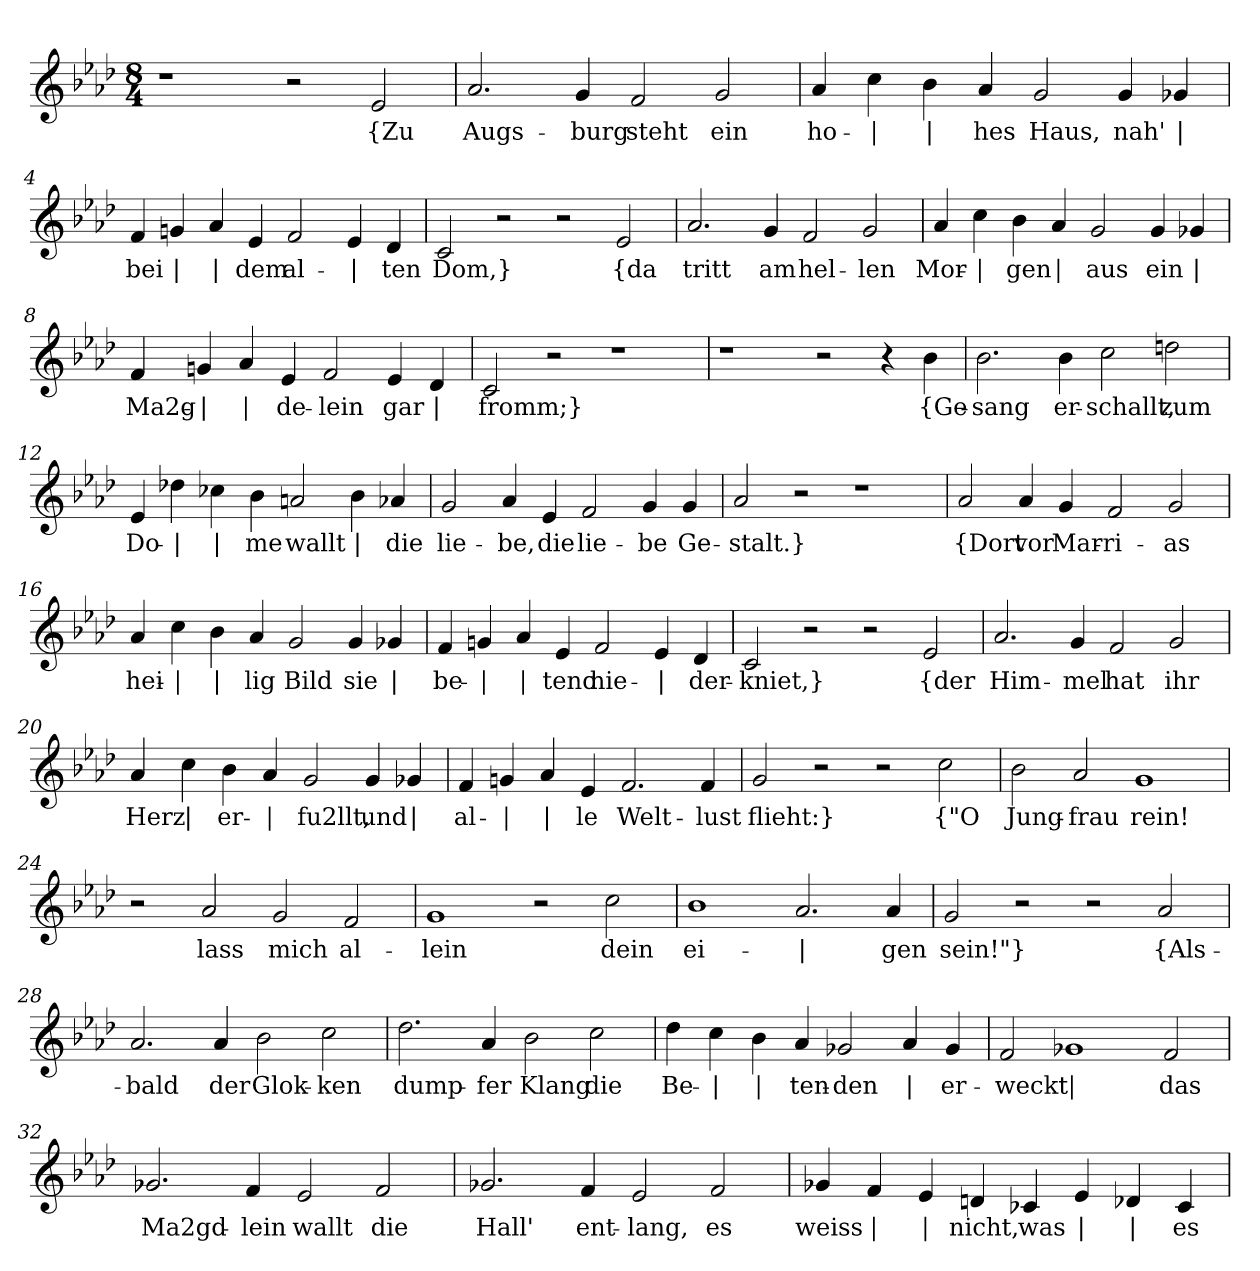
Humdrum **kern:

**kern	**text
*part1	*part1
*staff1	*staff1
*clefG2	*
*k[b-e-a-d-]	*
*M8/4	*
=1	=1
1r	.
2r	.
!	!LO:LY:b
2e-/	{Zu
=2	=2
!	!LO:LY:b
2.a-/	Augs-
!	!LO:LY:b
4g/	-burg
!	!LO:LY:b
2f/	steht
!	!LO:LY:b
2g/	ein
=3	=3
!	!LO:LY:b
4a-/	ho-
!	!LO:LY:b
4cc\	|
!	!LO:LY:b
4b-\	|
!	!LO:LY:b
4a-/	-hes
!	!LO:LY:b
2g/	Haus,
!	!LO:LY:b
4g/	nah'
!	!LO:LY:b
4g-X/	|
=4	=4
!	!LO:LY:b
4f/	bei
!	!LO:LY:b
4gn/	|
!	!LO:LY:b
4a-/	|
!	!LO:LY:b
4e-/	dem
!	!LO:LY:b
2f/	al-
!	!LO:LY:b
4e-/	|
!	!LO:LY:b
4d-/	-ten
!!LO:LB:g=z
=5	=5
!	!LO:LY:b
2c/	Dom,}
2r	.
2r	.
!	!LO:LY:b
2e-/	{da
=6	=6
!	!LO:LY:b
2.a-/	tritt
!	!LO:LY:b
4g/	am
!	!LO:LY:b
2f/	hel-
!	!LO:LY:b
2g/	-len
=7	=7
!	!LO:LY:b
4a-/	Mor-
!	!LO:LY:b
4cc\	|
!	!LO:LY:b
4b-\	-gen
!	!LO:LY:b
4a-/	|
!	!LO:LY:b
2g/	aus
!	!LO:LY:b
4g/	ein
!	!LO:LY:b
4g-X/	|
=8	=8
!	!LO:LY:b
4f/	Ma2g-
!	!LO:LY:b
4gn/	|
!	!LO:LY:b
4a-/	|
!	!LO:LY:b
4e-/	-de-
!	!LO:LY:b
2f/	-lein
!	!LO:LY:b
4e-/	gar
!	!LO:LY:b
4d-/	|
!!LO:LB:g=z
=9	=9
!	!LO:LY:b
2c/	fromm;}
2r	.
1r	.
=10	=10
1r	.
2r	.
4r	.
!	!LO:LY:b
4b-\	{Ge-
=11	=11
!	!LO:LY:b
2.b-\	-sang
!	!LO:LY:b
4b-\	er-
!	!LO:LY:b
2cc\	-schallt,
!	!LO:LY:b
2ddn\	zum
=12	=12
!	!LO:LY:b
4e-/	Do-
!	!LO:LY:b
4dd-X\	|
!	!LO:LY:b
4cc-X\	|
!	!LO:LY:b
4b-\	-me
!	!LO:LY:b
2an/	wallt
!	!LO:LY:b
4b-\	|
!	!LO:LY:b
4a-X/	die
!!LO:LB:g=z
=13	=13
!	!LO:LY:b
2g/	lie-
!	!LO:LY:b
4a-/	-be,
!	!LO:LY:b
4e-/	die
!	!LO:LY:b
2f/	lie-
!	!LO:LY:b
4g/	-be
!	!LO:LY:b
4g/	Ge-
=14	=14
!	!LO:LY:b
2a-/	-stalt.}
2r	.
1r	.
=15	=15
!	!LO:LY:b
2a-/	{Dort
!	!LO:LY:b
4a-/	vor
!	!LO:LY:b
4g/	Mar-
!	!LO:LY:b
2f/	-ri-
!	!LO:LY:b
2g/	-as
=16	=16
!	!LO:LY:b
4a-/	hei-
!	!LO:LY:b
4cc\	|
!	!LO:LY:b
4b-\	|
!	!LO:LY:b
4a-/	-lig
!	!LO:LY:b
2g/	Bild
!	!LO:LY:b
4g/	sie
!	!LO:LY:b
4g-X/	|
!!LO:LB:g=z
=17	=17
!	!LO:LY:b
4f/	be-
!	!LO:LY:b
4gn/	|
!	!LO:LY:b
4a-/	|
!	!LO:LY:b
4e-/	-tend
!	!LO:LY:b
2f/	nie-
!	!LO:LY:b
4e-/	|
!	!LO:LY:b
4d-/	-der-
=18	=18
!	!LO:LY:b
2c/	-kniet,}
2r	.
2r	.
!	!LO:LY:b
2e-/	{der
=19	=19
!	!LO:LY:b
2.a-/	Him-
!	!LO:LY:b
4g/	-mel
!	!LO:LY:b
2f/	hat
!	!LO:LY:b
2g/	ihr
=20	=20
!	!LO:LY:b
4a-/	Herz
!	!LO:LY:b
4cc\	|
!	!LO:LY:b
4b-\	er-
!	!LO:LY:b
4a-/	|
!	!LO:LY:b
2g/	-fu2llt,
!	!LO:LY:b
4g/	und
!	!LO:LY:b
4g-X/	|
!!LO:LB:g=z
=21	=21
!	!LO:LY:b
4f/	al-
!	!LO:LY:b
4gn/	|
!	!LO:LY:b
4a-/	|
!	!LO:LY:b
4e-/	-le
!	!LO:LY:b
2.f/	Welt-
!	!LO:LY:b
4f/	-lust
=22	=22
!	!LO:LY:b
2g/	flieht:}
2r	.
2r	.
!	!LO:LY:b
2cc\	{"O
=23	=23
!	!LO:LY:b
2b-\	Jung-
!	!LO:LY:b
2a-/	-frau
!	!LO:LY:b
1g	rein!
=24	=24
2r	.
!	!LO:LY:b
2a-/	lass
!	!LO:LY:b
2g/	mich
!	!LO:LY:b
2f/	al-
=25	=25
!	!LO:LY:b
1g	-lein
2r	.
!	!LO:LY:b
2cc\	dein
!!LO:LB:g=z
=26	=26
!	!LO:LY:b
1b-	ei-
!	!LO:LY:b
2.a-/	|
!	!LO:LY:b
4a-/	-gen
=27	=27
!	!LO:LY:b
2g/	sein!"}
2r	.
2r	.
!	!LO:LY:b
2a-/	{Als-
=28	=28
!	!LO:LY:b
2.a-/	-bald
!	!LO:LY:b
4a-/	der
!	!LO:LY:b
2b-\	Glok-
!	!LO:LY:b
2cc\	-ken
=29	=29
!	!LO:LY:b
2.dd-\	dump-
!	!LO:LY:b
4a-/	-fer
!	!LO:LY:b
2b-\	Klang
!	!LO:LY:b
2cc\	die
!!LO:LB:g=z
=30	=30
!	!LO:LY:b
4dd-\	Be-
!	!LO:LY:b
4cc\	|
!	!LO:LY:b
4b-\	|
!	!LO:LY:b
4a-/	-ten-
!	!LO:LY:b
2g-X/	-den
!	!LO:LY:b
4a-/	|
!	!LO:LY:b
4g-/	er-
=31	=31
!	!LO:LY:b
2f/	-weckt
!	!LO:LY:b
1g-X	|
!	!LO:LY:b
2f/	das
=32	=32
!	!LO:LY:b
2.g-X/	Ma2gd-
!	!LO:LY:b
4f/	-lein
!	!LO:LY:b
2e-/	wallt
!	!LO:LY:b
2f/	die
=33	=33
!	!LO:LY:b
2.g-X/	Hall'
!	!LO:LY:b
4f/	ent-
!	!LO:LY:b
2e-/	-lang,
!	!LO:LY:b
2f/	es
!!LO:LB:g=z
=34	=34
!	!LO:LY:b
4g-X/	weiss
!	!LO:LY:b
4f/	|
!	!LO:LY:b
4e-/	|
!	!LO:LY:b
4dn/	nicht,
!	!LO:LY:b
4c-X/	was
!	!LO:LY:b
4e-/	|
!	!LO:LY:b
4d-X/	|
!	!LO:LY:b
4c-/	es
=	=
*-	*-
